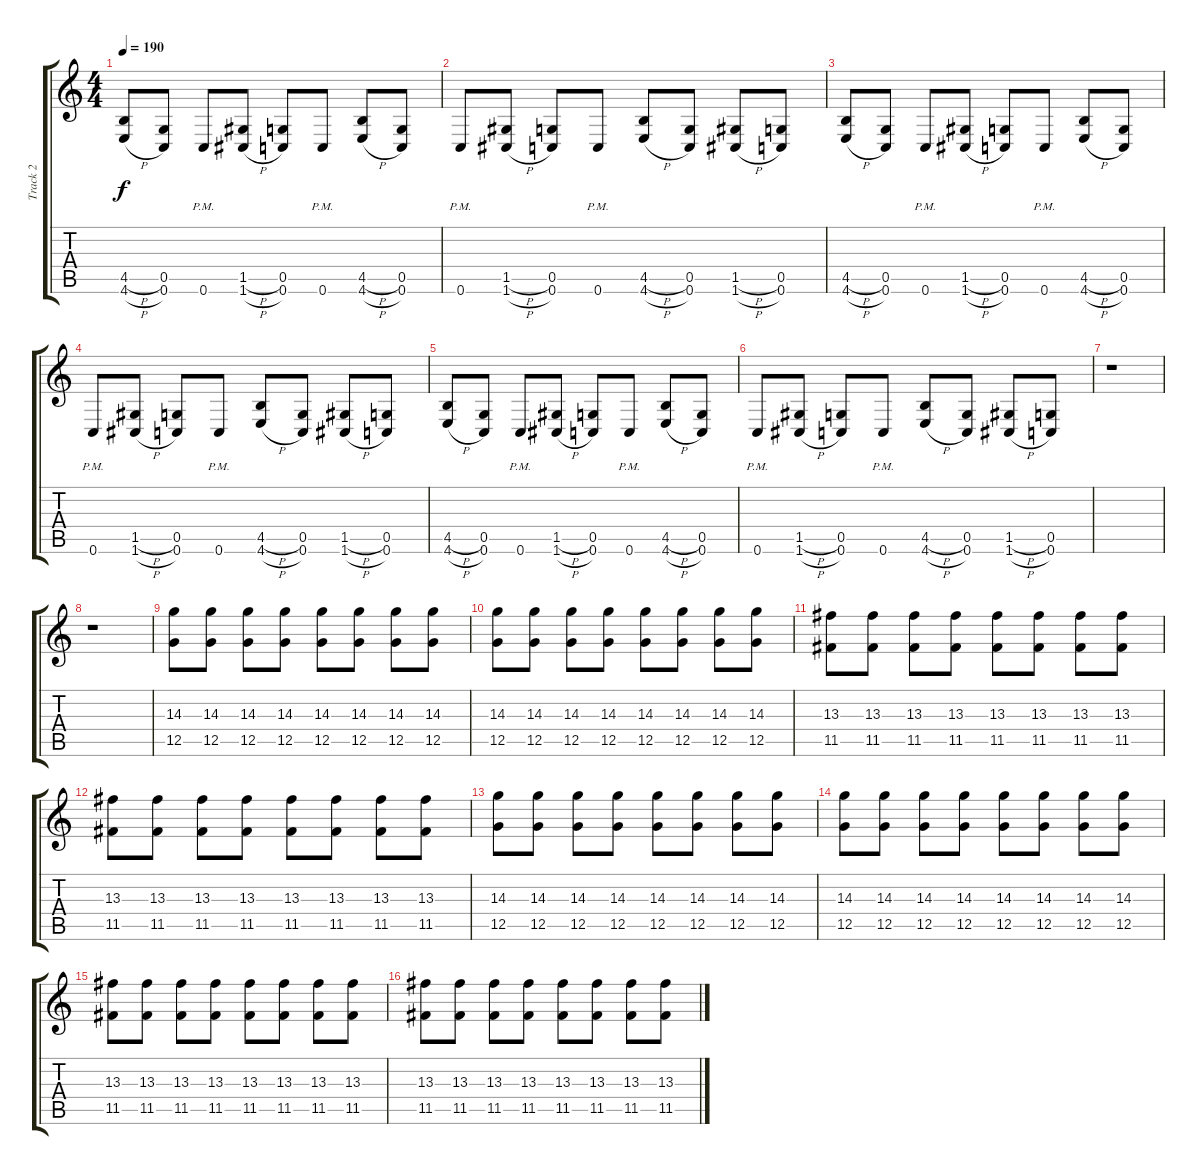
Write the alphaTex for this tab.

\track ("Track 2" "Track 2") {instrument distortionguitar}
\staff {score tabs}
\tuning (D4 A3 F3 C3 G2 C2) {hide}
\ts (4 4)
\tempo 190
\clef g2
\ks c
(4.5{h} 4.6{h}).8{dy f instrument distortionguitar} (0.5 0.6).8 0.6{pm}.8 (1.5{h} 1.6{h}).8 (0.5 0.6).8 0.6{pm}.8 (4.5{h} 4.6{h}).8 (0.5 0.6).8 |
0.6{pm}.8 (1.5{h} 1.6{h}).8 (0.5 0.6).8 0.6{pm}.8 (4.5{h} 4.6{h}).8 (0.5 0.6).8 (1.5{h} 1.6{h}).8 (0.5 0.6).8 |
(4.5{h} 4.6{h}).8 (0.5 0.6).8 0.6{pm}.8 (1.5{h} 1.6{h}).8 (0.5 0.6).8 0.6{pm}.8 (4.5{h} 4.6{h}).8 (0.5 0.6).8 |
0.6{pm}.8 (1.5{h} 1.6{h}).8 (0.5 0.6).8 0.6{pm}.8 (4.5{h} 4.6{h}).8 (0.5 0.6).8 (1.5{h} 1.6{h}).8 (0.5 0.6).8 |
(4.5{h} 4.6{h}).8 (0.5 0.6).8 0.6{pm}.8 (1.5{h} 1.6{h}).8 (0.5 0.6).8 0.6{pm}.8 (4.5{h} 4.6{h}).8 (0.5 0.6).8 |
0.6{pm}.8 (1.5{h} 1.6{h}).8 (0.5 0.6).8 0.6{pm}.8 (4.5{h} 4.6{h}).8 (0.5 0.6).8 (1.5{h} 1.6{h}).8 (0.5 0.6).8 |
r.1 |
r.1 |
(14.3 12.5).8{volume 11} (14.3 12.5).8 (14.3 12.5).8 (14.3 12.5).8 (14.3 12.5).8 (14.3 12.5).8 (14.3 12.5).8 (14.3 12.5).8 |
(14.3 12.5).8 (14.3 12.5).8 (14.3 12.5).8 (14.3 12.5).8 (14.3 12.5).8 (14.3 12.5).8 (14.3 12.5).8 (14.3 12.5).8 |
(13.3 11.5).8 (13.3 11.5).8 (13.3 11.5).8 (13.3 11.5).8 (13.3 11.5).8 (13.3 11.5).8 (13.3 11.5).8 (13.3 11.5).8 |
(13.3 11.5).8 (13.3 11.5).8 (13.3 11.5).8 (13.3 11.5).8 (13.3 11.5).8 (13.3 11.5).8 (13.3 11.5).8 (13.3 11.5).8 |
(14.3 12.5).8 (14.3 12.5).8 (14.3 12.5).8 (14.3 12.5).8 (14.3 12.5).8 (14.3 12.5).8 (14.3 12.5).8 (14.3 12.5).8 |
(14.3 12.5).8 (14.3 12.5).8 (14.3 12.5).8 (14.3 12.5).8 (14.3 12.5).8 (14.3 12.5).8 (14.3 12.5).8 (14.3 12.5).8 |
(13.3 11.5).8 (13.3 11.5).8 (13.3 11.5).8 (13.3 11.5).8 (13.3 11.5).8 (13.3 11.5).8 (13.3 11.5).8 (13.3 11.5).8 |
(13.3 11.5).8 (13.3 11.5).8 (13.3 11.5).8 (13.3 11.5).8 (13.3 11.5).8 (13.3 11.5).8 (13.3 11.5).8 (13.3 11.5).8
